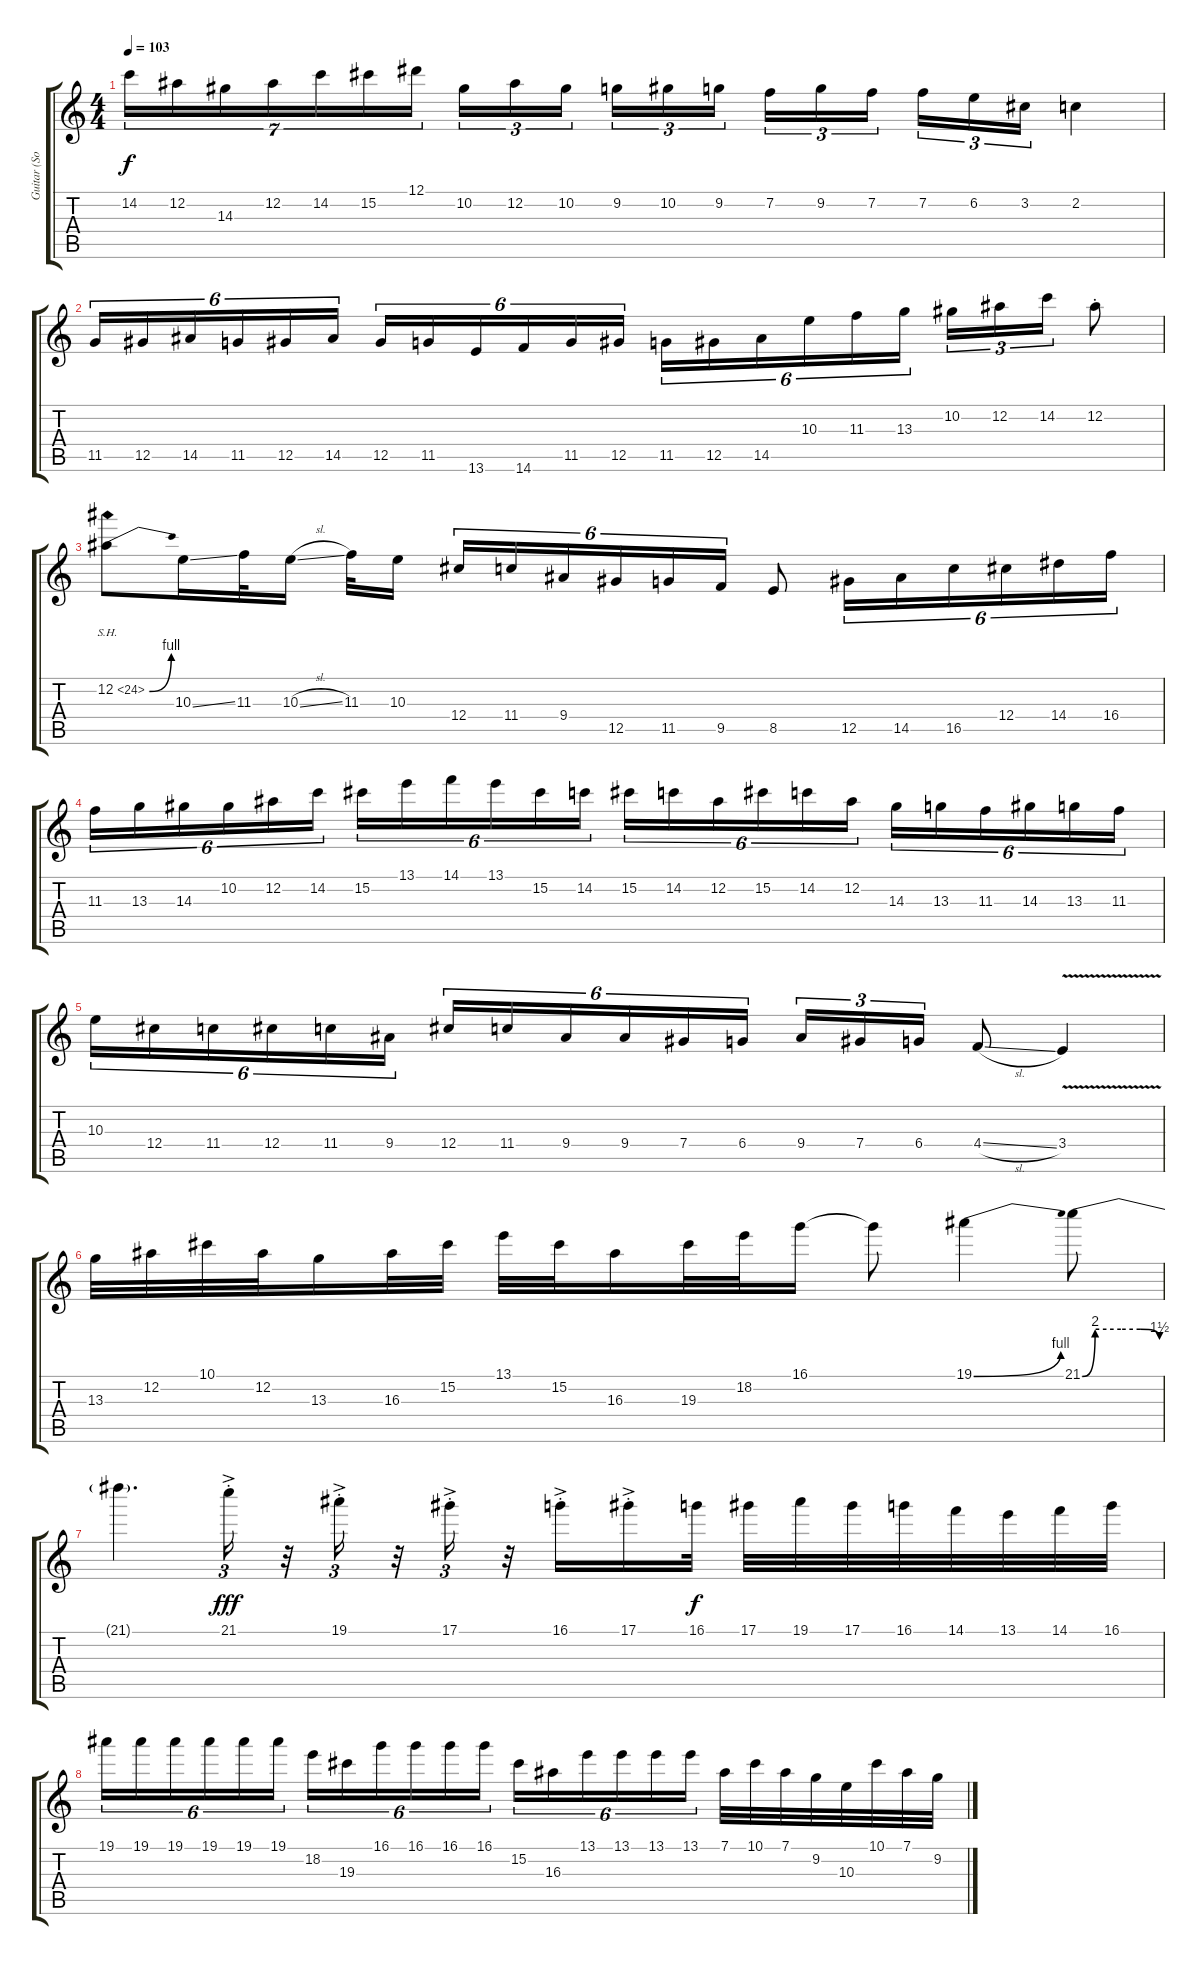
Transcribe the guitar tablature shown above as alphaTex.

\track ("Guitar (Solo)" "Guitar (So") {instrument overdrivenguitar}
\staff {score tabs}
\tuning (Eb4 Bb3 Gb3 Db3 Ab2 Eb2) {hide}
\ts (4 4)
\tempo 103
\clef g2
\ks c
14.2.16{tu (7 4) dy f} 12.2.16{tu (7 4)} 14.3.16{tu (7 4)} 12.2.16{tu (7 4)} 14.2.16{tu (7 4)} 15.2.16{tu (7 4)} 12.1.16{tu (7 4)} 10.2.16{tu (3 2)} 12.2.16{tu (3 2)} 10.2.16{tu (3 2)} 9.2.16{tu (3 2)} 10.2.16{tu (3 2)} 9.2.16{tu (3 2)} 7.2.16{tu (3 2)} 9.2.16{tu (3 2)} 7.2.16{tu (3 2)} 7.2.16{tu (3 2)} 6.2.16{tu (3 2)} 3.2.16{tu (3 2)} 2.2.4 |
11.5.16{tu (6 4)} 12.5.16{tu (6 4)} 14.5.16{tu (6 4)} 11.5.16{tu (6 4)} 12.5.16{tu (6 4)} 14.5.16{tu (6 4)} 12.5.16{tu (6 4)} 11.5.16{tu (6 4)} 13.6.16{tu (6 4)} 14.6.16{tu (6 4)} 11.5.16{tu (6 4)} 12.5.16{tu (6 4)} 11.5.16{tu (6 4)} 12.5.16{tu (6 4)} 14.5.16{tu (6 4)} 10.3.16{tu (6 4)} 11.3.16{tu (6 4)} 13.3.16{tu (6 4)} 10.2.16{tu (3 2)} 12.2.16{tu (3 2)} 14.2.16{tu (3 2)} 12.2{st}.8 |
12.2{be (bend 0 0 60 4) sh 12}.8 10.3{ss}.16 11.3.32 10.3{sl}.16 11.3.32 10.3.16 12.4.16{tu (6 4)} 11.4.16{tu (6 4)} 9.4.16{tu (6 4)} 12.5.16{tu (6 4)} 11.5.16{tu (6 4)} 9.5.16{tu (6 4)} 8.5.8 12.5.16{tu (6 4)} 14.5.16{tu (6 4)} 16.5.16{tu (6 4)} 12.4.16{tu (6 4)} 14.4.16{tu (6 4)} 16.4.16{tu (6 4)} |
11.3.16{tu (6 4)} 13.3.16{tu (6 4)} 14.3.16{tu (6 4)} 10.2.16{tu (6 4)} 12.2.16{tu (6 4)} 14.2.16{tu (6 4)} 15.2.16{tu (6 4)} 13.1.16{tu (6 4)} 14.1.16{tu (6 4)} 13.1.16{tu (6 4)} 15.2.16{tu (6 4)} 14.2.16{tu (6 4)} 15.2.16{tu (6 4)} 14.2.16{tu (6 4)} 12.2.16{tu (6 4)} 15.2.16{tu (6 4)} 14.2.16{tu (6 4)} 12.2.16{tu (6 4)} 14.3.16{tu (6 4)} 13.3.16{tu (6 4)} 11.3.16{tu (6 4)} 14.3.16{tu (6 4)} 13.3.16{tu (6 4)} 11.3.16{tu (6 4)} |
10.3.16{tu (6 4)} 12.4.16{tu (6 4)} 11.4.16{tu (6 4)} 12.4.16{tu (6 4)} 11.4.16{tu (6 4)} 9.4.16{tu (6 4)} 12.4.16{tu (6 4)} 11.4.16{tu (6 4)} 9.4.16{tu (6 4)} 9.4.16{tu (6 4)} 7.4.16{tu (6 4)} 6.4.16{tu (6 4)} 9.4.16{tu (3 2)} 7.4.16{tu (3 2)} 6.4.16{tu (3 2)} 4.4{sl}.8 3.4{v}.4 |
13.3.32 12.2.32 10.1.32 12.2.32 13.3.16 16.3.32 15.2.32 13.1.32 15.2.32 16.3.16 19.3.32 18.2.32 16.1.16 16.1{t}.8 19.1{be (bend 0 0 60 4)}.4 21.1{be (custom 0 0 10 8 30 8 45 8 60 6)}.8 |
21.1{t}.4{d} 21.1{ac st}.16{tu (3 2) dy fff} r.32 19.1{ac st}.16{tu (3 2)} r.32 17.1{ac st}.16{tu (3 2)} r.32 16.1{ac st}.16 17.1{ac st}.16 16.1.32{dy f} 17.1.32 19.1.32 17.1.32 16.1.32 14.1.32 13.1.32 14.1.32 16.1.32 |
19.1.16{tu (6 4)} 19.1.16{tu (6 4)} 19.1.16{tu (6 4)} 19.1.16{tu (6 4)} 19.1.16{tu (6 4)} 19.1.16{tu (6 4)} 18.2.16{tu (6 4)} 19.3.16{tu (6 4)} 16.1.16{tu (6 4)} 16.1.16{tu (6 4)} 16.1.16{tu (6 4)} 16.1.16{tu (6 4)} 15.2.16{tu (6 4)} 16.3.16{tu (6 4)} 13.1.16{tu (6 4)} 13.1.16{tu (6 4)} 13.1.16{tu (6 4)} 13.1.16{tu (6 4)} 7.1.32 10.1.32 7.1.32 9.2.32 10.3.32 10.1.32 7.1.32 9.2.32
